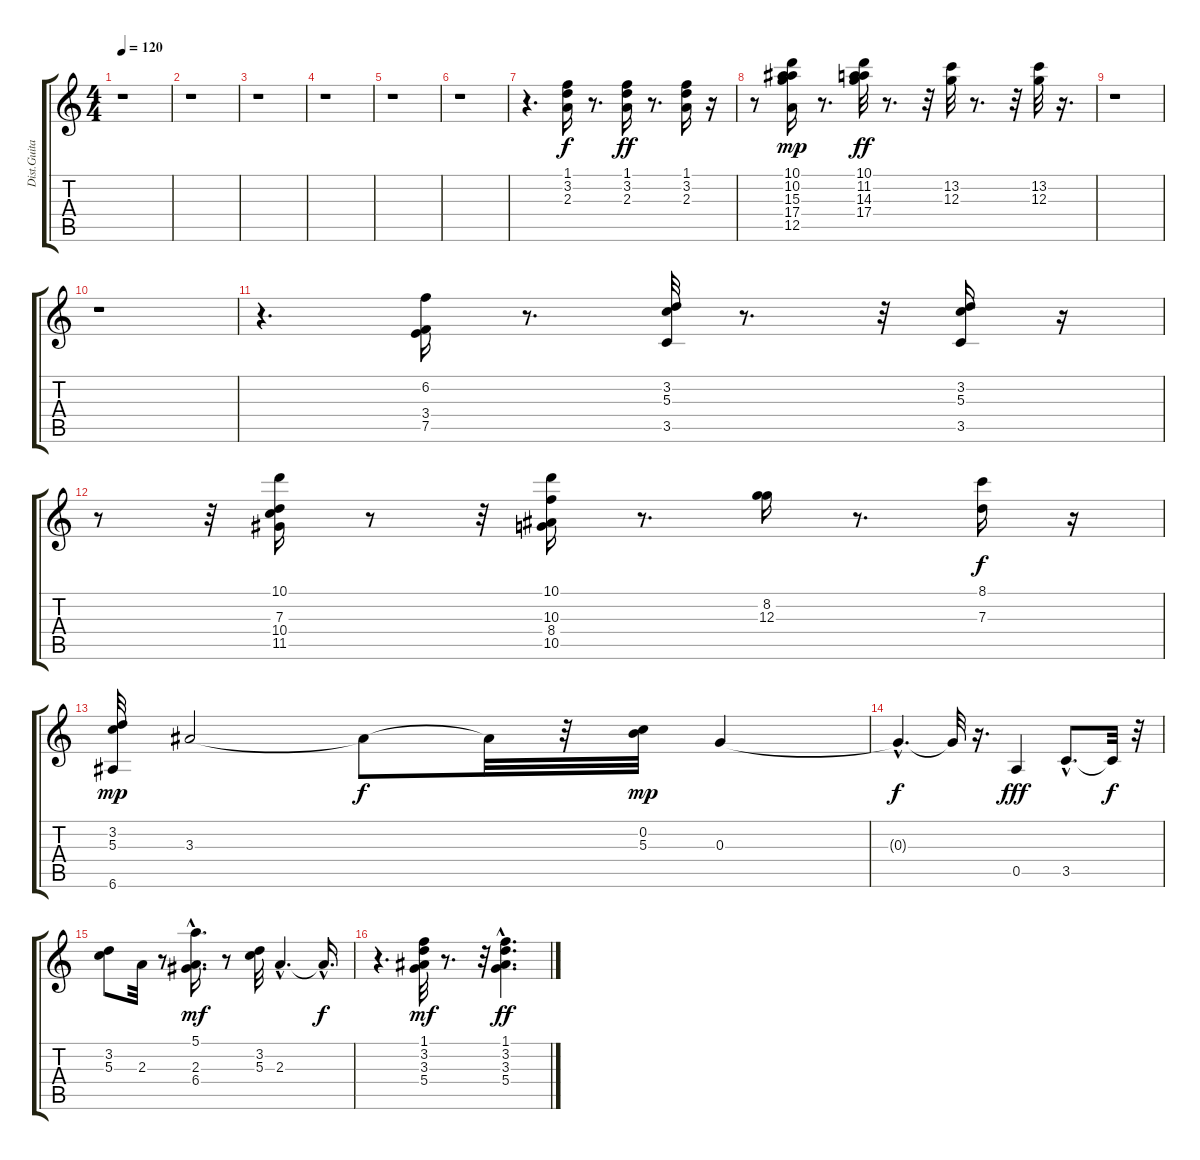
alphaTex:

\track ("Dist.Guita" "Dist.Guita") {instrument guitarharmonics}
\staff {score tabs}
\tuning (E4 B3 G3 D3 A2 E2) {hide}
\ts (4 4)
\tempo 120
\clef g2
\ks c
r.1{dy mp} |
r.1 |
r.1 |
r.1 |
r.1 |
r.1 |
r.4{d} (1.1 3.2 2.3).16{dy f} r.8{d} (1.1 3.2 2.3).16{dy ff} r.8{d} (1.1 3.2 2.3).16 r.16 |
r.8 (10.1 10.2 15.3 17.4 12.5).16{dy mp} r.8{d} (10.1 11.2 14.3 17.4).32{dy ff} r.8{d} r.32 (13.2 12.3).32 r.8{d} r.32 (13.2 12.3).32 r.16{d} |
r.1 |
r.1 |
r.4{d} (6.2 3.4 7.5).16 r.8{d} (3.2 5.3 3.5).32 r.8{d} r.32 (3.2 5.3 3.5).16 r.16 |
r.8 r.32 (10.1 7.3 10.4 11.5).16 r.8 r.32 (10.1 10.3 8.4 10.5).16 r.8{d} (8.2 12.3).16 r.8{d} (8.1 7.3).16{dy f} r.16 |
(3.2 5.3 6.6).32{dy mp} 3.3.2 3.3{t}.8{dy f} 3.3{t}.32 r.32 (0.2 5.3).32{dy mp} 0.3.4 |
0.3{hac t}.4{d dy f} 0.3{t}.32 r.16{d} 0.5.4{dy fff volume 11} 3.5{hac}.8{d} 3.5{t}.32{dy f} r.32 |
(3.2 5.3).8 2.3.32{volume 8} r.8 (5.1{hac} 2.3{hac} 6.4{hac}).16{d dy mf} r.8 (3.2 5.3).32 2.3{hac}.4{d} 2.3{hac t}.16{d dy f} |
r.4{d} (1.1 3.2 3.3 5.4).32{dy mf} r.8{d} r.32 (1.1{hac} 3.2{hac} 3.3{hac} 5.4{hac}).4{d dy ff}
